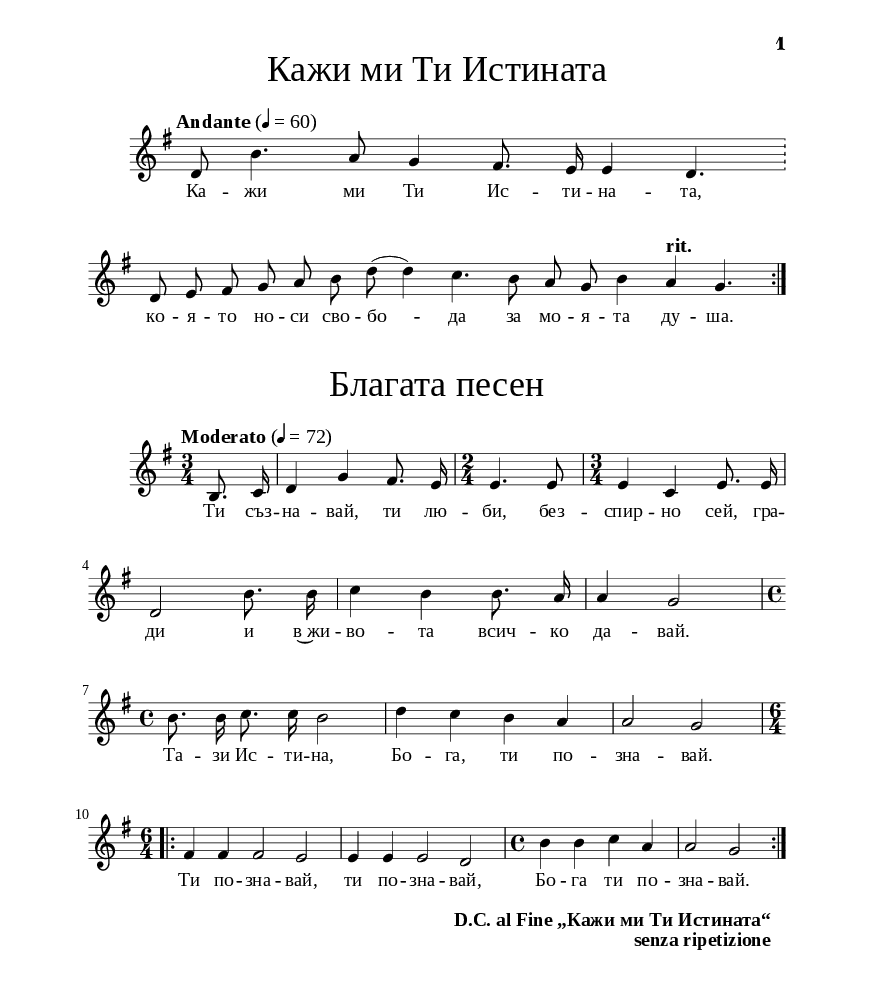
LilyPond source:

\version "2.24.4"

% include paper part and global functions
\include "include/globals.ily"

\bookpart {
  \label #'ref086_1
  \tocItem \markup "Кажи ми Ти Истината"
  \include "include/bookpart-paper.ily"
  \score {
    \include "include/score-layout.ily"

    \new Voice \absolute {
      \clef treble
      \key g \major
      \omit Score.TimeSignature
      \cadenzaOn % allows custom bar lines
      \override Staff.BarLine.gap = 0.5
      \tempoFunc "Andante" 4 "60"
      \autoBeamOff

      d'8 b'4. a'8 g'4  fis'8. e'16 e'4 d'4. \bar"!" \break

      d'8 e'8 fis' g' a'  b' d'' (d''4) c''4.  b'8 a' g' b'4\tempo "rit." a' g'4. \bar ":|."

    }

    \addlyrics {
      Ка -- жи ми
      Ти Ис -- ти -- на -- та, ко -- я -- то но -- си
      сво -- бо -- да за мо -- я -- та ду -- ша. Ка --
      та ду -- ша.
    }

    \header {
      title = \titleFunc #'ref_desc_9 "Кажи ми Ти Истината" "Kaži mi Ti Istinata"
    }

    \midi{}

  } % score

  %\markup \italic \dc-one-nobold "attacca „Благата песен“"

  \label #'ref086_2
  \tocItem \markup "Благата песен"

  \include "include/bookpart-paper.ily"
  \score {
    \include "include/score-layout.ily"

    \new Voice \absolute {
      \clef treble
      \key g \major
      \time 3/4
      \tempoFunc "Moderato" 4 "72"

      \partial 4
      \autoBeamOff
      b8. c'16 | d'4 g' fis'8. e'16 | \time 2/4  e'4. e'8 | \time 3/4  e'4 c' e'8. e'16 \break |

      d'2 b'8. b'16 | c''4 b' b'8. a'16 | a'4 g'2 \break |

      \time 4/4  b'8. b'16 c''8. c''16 b'2 | d''4 c'' b' a' | a'2 g' \break |

      \bar ".|:-|"  \time 6/4  fis'4 fis' fis'2 e' | e'4 e' e'2 d' |  \time 4/4  b'4 b' c'' a' | a'2 g' \bar ":|."
    }

    \addlyrics {
      Ти съз -- на -- вай, ти лю -- би,
      без -- спир -- но сей, гра -- ди и в~жи -- во --
      та всич -- ко да -- вай. Та -- зи Ис -- ти --
      на, Бо -- га, ти по -- зна -- вай. Ти по -- зна
      -- вай, ти по -- зна -- вай, Бо -- га ти по --
      зна -- вай.
    }

    \header {
      title = \titleFunc #'ref_desc_5 "Благата песен" "Blagata pesen"
    }

    \midi{}

  } % score

  \markup \dc-two "D.C. al Fine „Кажи ми Tи Истината“" "senza ripetizione"



} % bookpart
